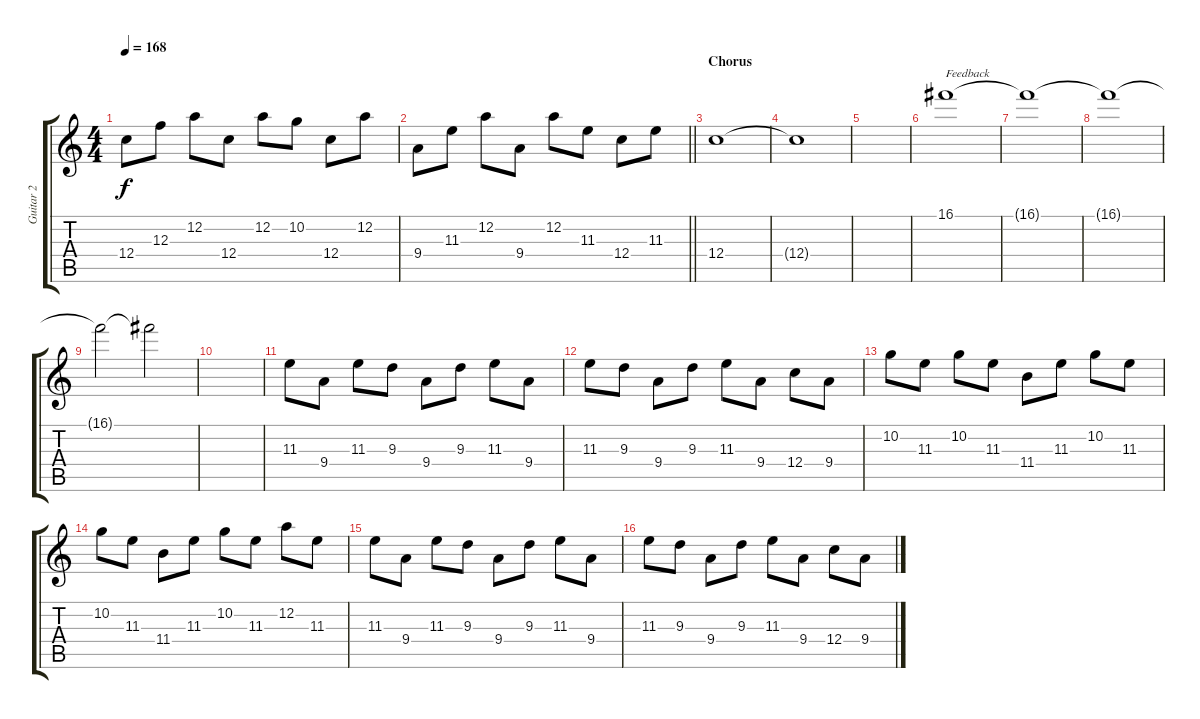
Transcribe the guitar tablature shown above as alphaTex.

\track ("Guitar 2" "Guitar 2") {instrument distortionguitar}
\staff {score tabs}
\tuning (D4 A3 F3 C3 G2 D2) {hide}
\ts (4 4)
\tempo 168
\clef g2
\ks c
12.4.8{dy f} 12.3.8 12.2.8 12.4.8 12.2.8 10.2.8 12.4.8 12.2.8 |
\barLineRight lightlight
9.4.8 11.3.8 12.2.8 9.4.8 12.2.8 11.3.8 12.4.8 11.3.8 |
\section ("" "Chorus")
12.4.1{volume 0} |
12.4{t}.1 |
|
16.1.1{txt "Feedback"} |
16.1{t}.1{volume 13} |
16.1{t}.1 |
16.1{t}.2 16.1{t}.2 |
|
11.3.8{volume 16} 9.4.8 11.3.8 9.3.8 9.4.8 9.3.8 11.3.8 9.4.8 |
11.3.8 9.3.8 9.4.8 9.3.8 11.3.8 9.4.8 12.4.8 9.4.8 |
10.2.8 11.3.8 10.2.8 11.3.8 11.4.8 11.3.8 10.2.8 11.3.8 |
10.2.8 11.3.8 11.4.8 11.3.8 10.2.8 11.3.8 12.2.8 11.3.8 |
11.3.8 9.4.8 11.3.8 9.3.8 9.4.8 9.3.8 11.3.8 9.4.8 |
11.3.8 9.3.8 9.4.8 9.3.8 11.3.8 9.4.8 12.4.8 9.4.8
